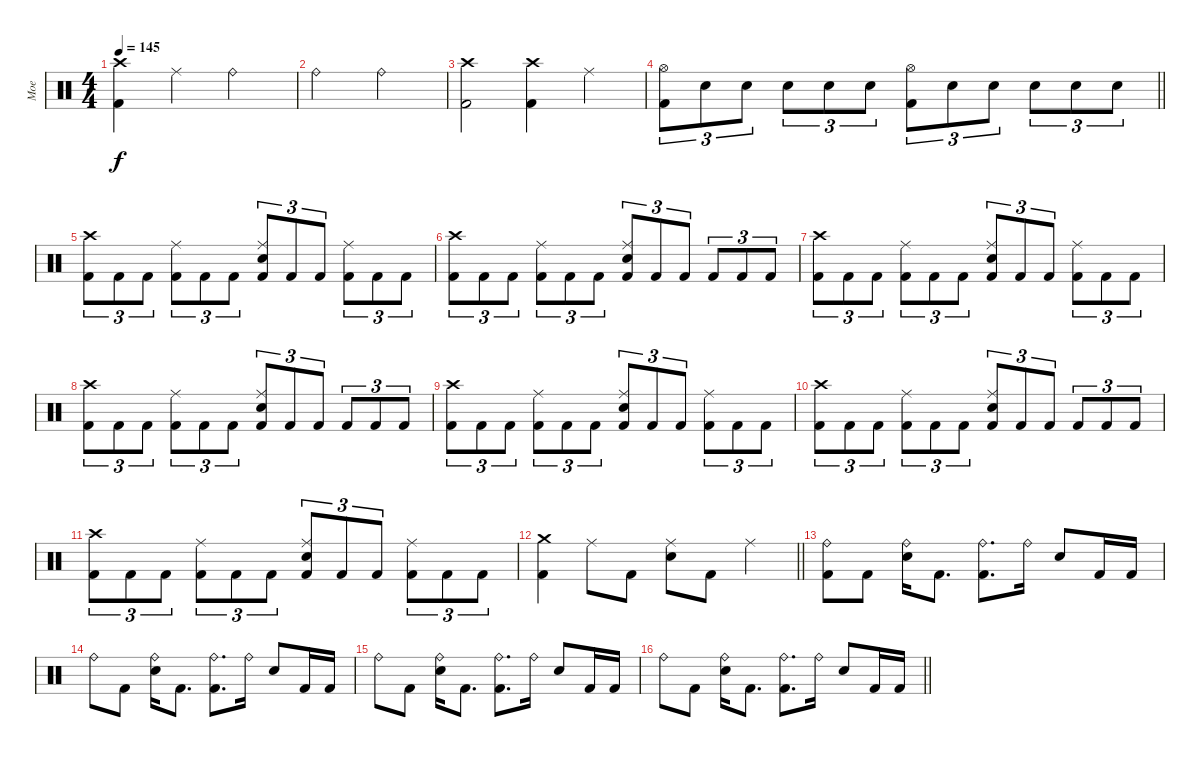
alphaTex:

\track ("Moe" "Moe") {instrument percussion}
\staff {score}
\articulation defaults
\ts (4 4)
\tempo 145
\clef neutral
\ks c
("Crash high (hit)" "Kick (hit) 2").4{dy f} "Ride (middle)".4 "Ride (bell)".2 |
"Ride (bell)".2 "Ride (bell)".2 |
("Crash high (hit)" "Kick (hit) 2").2 ("Crash high (hit)" "Kick (hit) 2").4 "Ride (middle)".4 |
\barLineRight lightlight
("Hi-Hat (open)" "Kick (hit) 2").8{tu (3 2)} "Electric Snare (hit)".8{tu (3 2)} "Electric Snare (hit)".8{tu (3 2)} "Electric Snare (hit)".8{tu (3 2)} "Electric Snare (hit)".8{tu (3 2)} "Electric Snare (hit)".8{tu (3 2)} ("Hi-Hat (open)" "Kick (hit) 2").8{tu (3 2)} "Electric Snare (hit)".8{tu (3 2)} "Electric Snare (hit)".8{tu (3 2)} "Electric Snare (hit)".8{tu (3 2)} "Electric Snare (hit)".8{tu (3 2)} "Electric Snare (hit)".8{tu (3 2)} |
("Crash high (hit)" "Kick (hit) 2").8{tu (3 2)} "Kick (hit) 2".8{tu (3 2)} "Kick (hit) 2".8{tu (3 2)} ("Ride (middle)" "Kick (hit) 2").8{tu (3 2)} "Kick (hit) 2".8{tu (3 2)} "Kick (hit) 2".8{tu (3 2)} ("Ride (middle)" "Electric Snare (hit)" "Kick (hit) 2").8{tu (3 2)} "Kick (hit) 2".8{tu (3 2)} "Kick (hit) 2".8{tu (3 2)} ("Ride (middle)" "Kick (hit) 2").8{tu (3 2)} "Kick (hit) 2".8{tu (3 2)} "Kick (hit) 2".8{tu (3 2)} |
("Crash high (hit)" "Kick (hit) 2").8{tu (3 2)} "Kick (hit) 2".8{tu (3 2)} "Kick (hit) 2".8{tu (3 2)} ("Ride (middle)" "Kick (hit) 2").8{tu (3 2)} "Kick (hit) 2".8{tu (3 2)} "Kick (hit) 2".8{tu (3 2)} ("Ride (middle)" "Electric Snare (hit)" "Kick (hit) 2").8{tu (3 2)} "Kick (hit) 2".8{tu (3 2)} "Kick (hit) 2".8{tu (3 2)} "Kick (hit) 2".8{tu (3 2)} "Kick (hit) 2".8{tu (3 2)} "Kick (hit) 2".8{tu (3 2)} |
("Crash high (hit)" "Kick (hit) 2").8{tu (3 2)} "Kick (hit) 2".8{tu (3 2)} "Kick (hit) 2".8{tu (3 2)} ("Ride (middle)" "Kick (hit) 2").8{tu (3 2)} "Kick (hit) 2".8{tu (3 2)} "Kick (hit) 2".8{tu (3 2)} ("Ride (middle)" "Electric Snare (hit)" "Kick (hit) 2").8{tu (3 2)} "Kick (hit) 2".8{tu (3 2)} "Kick (hit) 2".8{tu (3 2)} ("Ride (middle)" "Kick (hit) 2").8{tu (3 2)} "Kick (hit) 2".8{tu (3 2)} "Kick (hit) 2".8{tu (3 2)} |
("Crash high (hit)" "Kick (hit) 2").8{tu (3 2)} "Kick (hit) 2".8{tu (3 2)} "Kick (hit) 2".8{tu (3 2)} ("Ride (middle)" "Kick (hit) 2").8{tu (3 2)} "Kick (hit) 2".8{tu (3 2)} "Kick (hit) 2".8{tu (3 2)} ("Ride (middle)" "Electric Snare (hit)" "Kick (hit) 2").8{tu (3 2)} "Kick (hit) 2".8{tu (3 2)} "Kick (hit) 2".8{tu (3 2)} "Kick (hit) 2".8{tu (3 2)} "Kick (hit) 2".8{tu (3 2)} "Kick (hit) 2".8{tu (3 2)} |
("Crash high (hit)" "Kick (hit) 2").8{tu (3 2)} "Kick (hit) 2".8{tu (3 2)} "Kick (hit) 2".8{tu (3 2)} ("Ride (middle)" "Kick (hit) 2").8{tu (3 2)} "Kick (hit) 2".8{tu (3 2)} "Kick (hit) 2".8{tu (3 2)} ("Ride (middle)" "Electric Snare (hit)" "Kick (hit) 2").8{tu (3 2)} "Kick (hit) 2".8{tu (3 2)} "Kick (hit) 2".8{tu (3 2)} ("Ride (middle)" "Kick (hit) 2").8{tu (3 2)} "Kick (hit) 2".8{tu (3 2)} "Kick (hit) 2".8{tu (3 2)} |
("Crash high (hit)" "Kick (hit) 2").8{tu (3 2)} "Kick (hit) 2".8{tu (3 2)} "Kick (hit) 2".8{tu (3 2)} ("Ride (middle)" "Kick (hit) 2").8{tu (3 2)} "Kick (hit) 2".8{tu (3 2)} "Kick (hit) 2".8{tu (3 2)} ("Ride (middle)" "Electric Snare (hit)" "Kick (hit) 2").8{tu (3 2)} "Kick (hit) 2".8{tu (3 2)} "Kick (hit) 2".8{tu (3 2)} "Kick (hit) 2".8{tu (3 2)} "Kick (hit) 2".8{tu (3 2)} "Kick (hit) 2".8{tu (3 2)} |
("Crash high (hit)" "Kick (hit) 2").8{tu (3 2)} "Kick (hit) 2".8{tu (3 2)} "Kick (hit) 2".8{tu (3 2)} ("Ride (middle)" "Kick (hit) 2").8{tu (3 2)} "Kick (hit) 2".8{tu (3 2)} "Kick (hit) 2".8{tu (3 2)} ("Ride (middle)" "Electric Snare (hit)" "Kick (hit) 2").8{tu (3 2)} "Kick (hit) 2".8{tu (3 2)} "Kick (hit) 2".8{tu (3 2)} ("Ride (middle)" "Kick (hit) 2").8{tu (3 2)} "Kick (hit) 2".8{tu (3 2)} "Kick (hit) 2".8{tu (3 2)} |
\barLineRight lightlight
("Crash medium (hit)" "Kick (hit) 2").4 "Ride (middle)".8 "Kick (hit) 2".8 ("Ride (middle)" "Electric Snare (hit)").8 "Kick (hit) 2".8 "Ride (middle)".4 |
("Ride (bell)" "Kick (hit) 2").8 "Kick (hit) 2".8 ("Ride (bell)" "Electric Snare (hit)").16 "Kick (hit) 2".8{d} ("Ride (bell)" "Kick (hit) 2").8{d} "Ride (bell)".16 "Electric Snare (hit)".8 "Kick (hit) 2".16 "Kick (hit) 2".16 |
"Ride (bell)".8 "Kick (hit) 2".8 ("Ride (bell)" "Electric Snare (hit)").16 "Kick (hit) 2".8{d} ("Ride (bell)" "Kick (hit) 2").8{d} "Ride (bell)".16 "Electric Snare (hit)".8 "Kick (hit) 2".16 "Kick (hit) 2".16 |
"Ride (bell)".8 "Kick (hit) 2".8 ("Ride (bell)" "Electric Snare (hit)").16 "Kick (hit) 2".8{d} ("Ride (bell)" "Kick (hit) 2").8{d} "Ride (bell)".16 "Electric Snare (hit)".8 "Kick (hit) 2".16 "Kick (hit) 2".16 |
\barLineRight lightlight "Ride (bell)".8 "Kick (hit) 2".8
("Ride (bell)" "Electric Snare (hit)").16 "Kick (hit) 2".8{d} ("Ride (bell)" "Kick (hit) 2").8{d} "Ride (bell)".16 "Electric Snare (hit)".8 "Kick (hit) 2".16 "Kick (hit) 2".16
